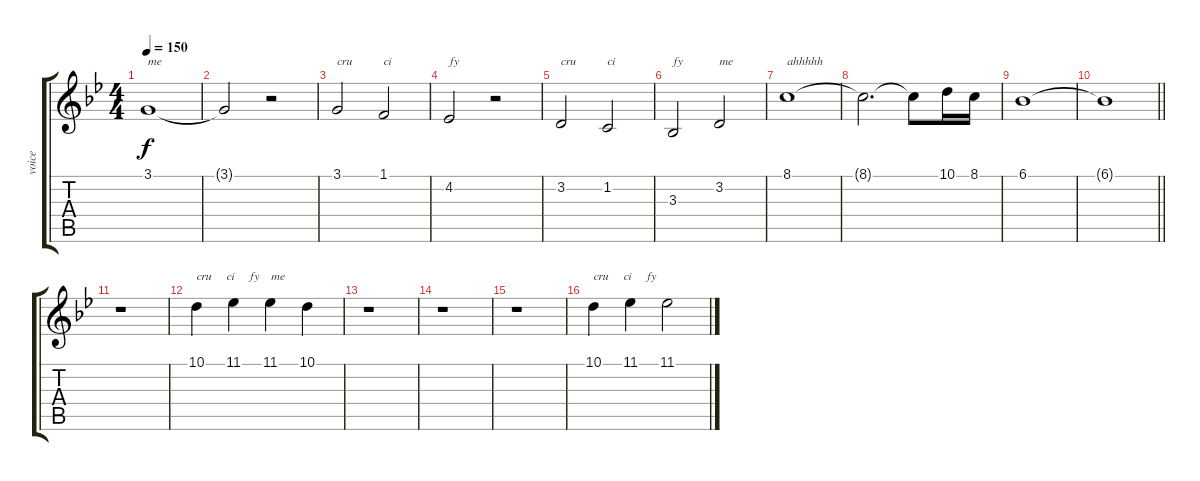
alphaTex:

\track ("voice" "voice") {instrument lead1square}
\staff {score tabs}
\tuning (E4 B3 G3 D3 A2 E2) {hide}
\ts (4 4)
\tempo 150
\clef g2
\ks bb
3.1.1{txt "me" dy f} |
3.1{t}.2 r.2 |
3.1.2{txt "cru"} 1.1.2{txt "ci"} |
4.2.2{txt "fy"} r.2 |
3.2.2{txt "cru"} 1.2.2{txt "ci"} |
3.3.2{txt "fy"} 3.2.2{txt "me"} |
8.1.1{txt "ahhhhh"} |
8.1{t}.2{d} 8.1{t}.8 10.1.16 8.1.16 |
6.1.1 |
\barLineRight lightlight
6.1{t}.1 |
r.1 |
10.1.4{txt "cru     ci     fy    me"} 11.1.4 11.1.4 10.1.4 |
r.1 |
r.1 |
r.1 |
10.1.4{txt "cru     ci     fy  "} 11.1.4 11.1.2
